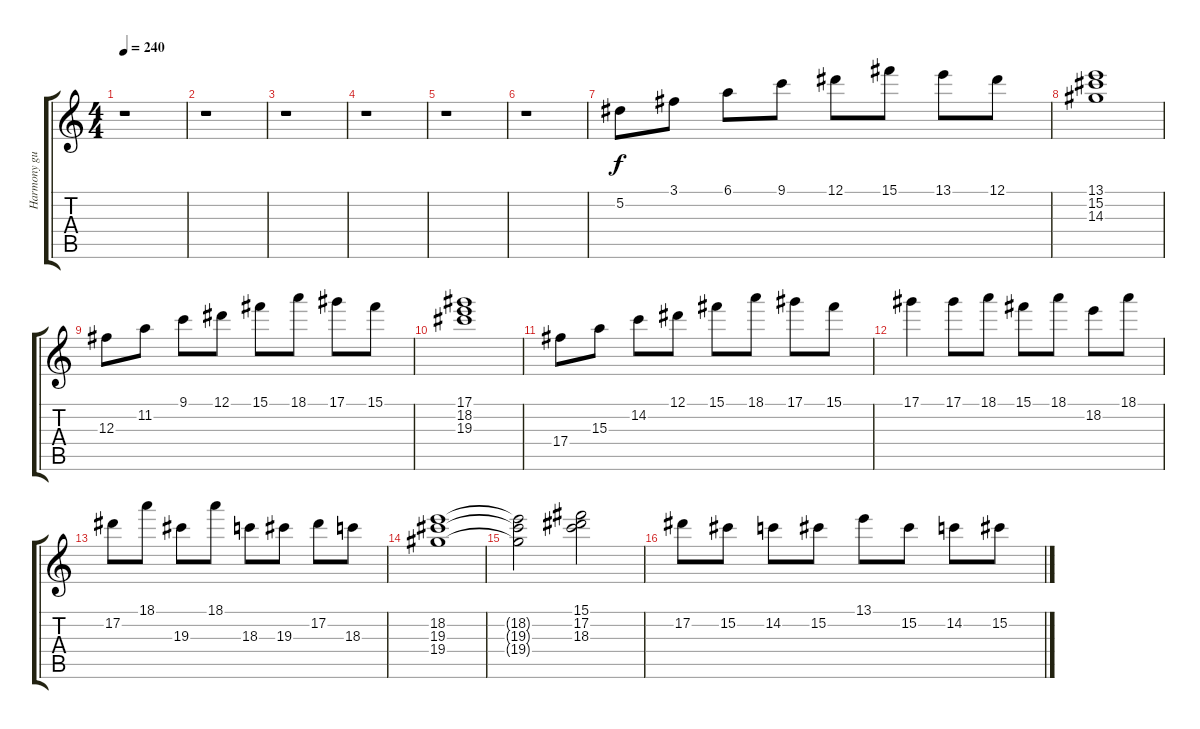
\track ("Harmony guitar" "Harmony gu") {instrument distortionguitar}
\staff {score tabs}
\tuning (Eb4 Bb3 Gb3 Db3 Ab2 Eb2) {hide}
\ts (4 4)
\tempo 240
\clef g2
\ks c
r.1{dy f} |
r.1 |
r.1 |
r.1 |
r.1 |
r.1 |
5.2.8 3.1.8 6.1.8 9.1.8 12.1.8 15.1.8 13.1.8 12.1.8 |
(13.1 15.2 14.3).1 |
12.3.8 11.2.8 9.1.8 12.1.8 15.1.8 18.1.8 17.1.8 15.1.8 |
(17.1 18.2 19.3).1 |
17.4.8 15.3.8 14.2.8 12.1.8 15.1.8 18.1.8 17.1.8 15.1.8 |
17.1.4 17.1.8 18.1.8 15.1.8 18.1.8 18.2.8 18.1.8 |
17.2.8 18.1.8 19.3.8 18.1.8 18.3.8 19.3.8 17.2.8 18.3.8 |
(18.2 19.3 19.4).1 |
(18.2{t} 19.3{t} 19.4{t}).2 (15.1 17.2 18.3).2 |
17.2.8 15.2.8 14.2.8 15.2.8 13.1.8 15.2.8 14.2.8 15.2.8
